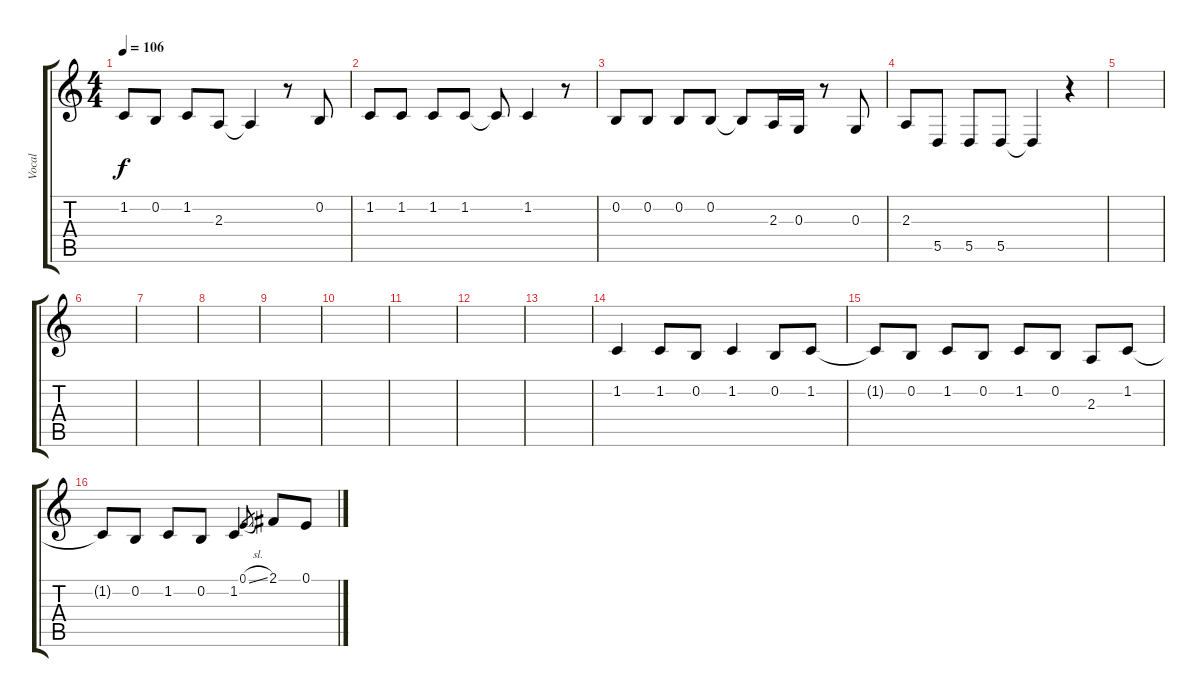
\track ("Vocal" "Vocal") {instrument synthstrings1}
\staff {score tabs}
\tuning (E4 B3 G3 D3 A2 E2) {hide}
\ts (4 4)
\tempo 106
\clef g2
\ks c
1.2.8{dy f} 0.2.8 1.2.8 2.3.8 2.3{t}.4 r.8 0.2.8 |
1.2.8 1.2.8 1.2.8 1.2.8 1.2{t}.8 1.2.4 r.8 |
0.2.8 0.2.8 0.2.8 0.2.8 0.2{t}.8 2.3.16 0.3.16 r.8 0.3.8 |
2.3.8 5.5.8 5.5.8 5.5.8 5.5{t}.4 r.4 |
|
|
|
|
|
|
|
|
|
1.2.4 1.2.8 0.2.8 1.2.4 0.2.8 1.2.8 |
1.2{t}.8 0.2.8 1.2.8 0.2.8 1.2.8 0.2.8 2.3.8 1.2.8 |
1.2{t}.8 0.2.8 1.2.8 0.2.8 1.2.4 0.1{sl}.8{gr} 2.1.8 0.1.8
